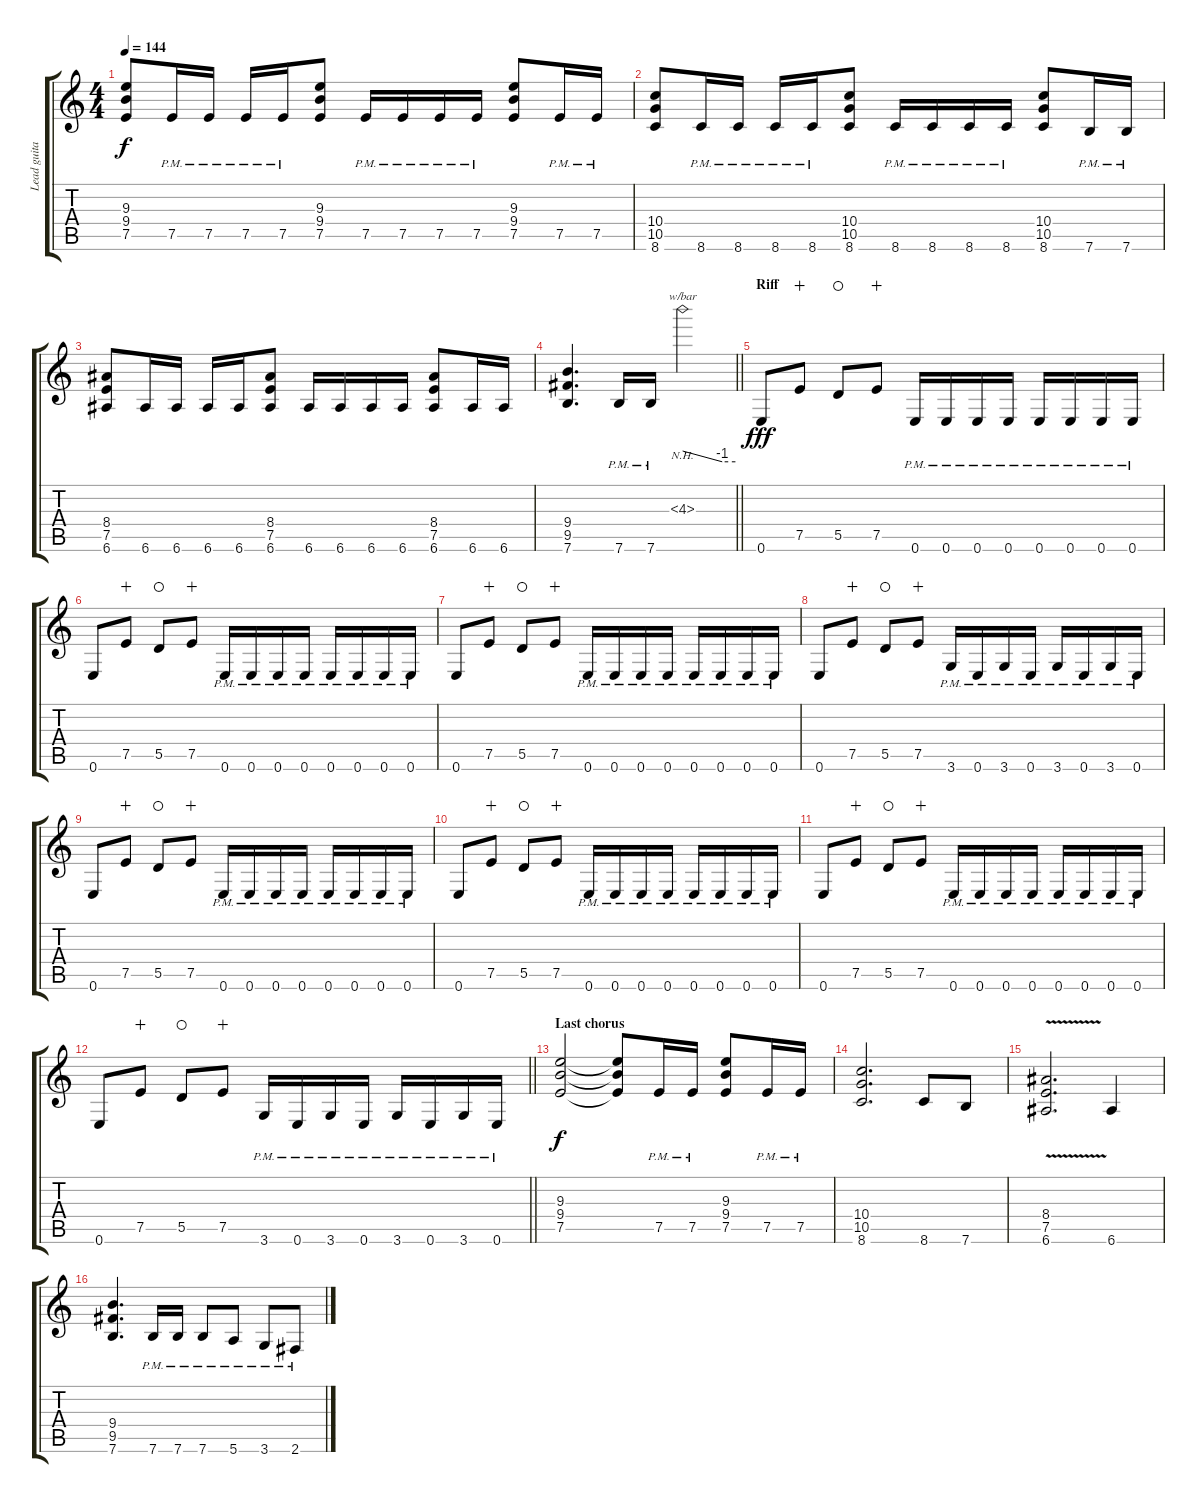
\track ("Lead guitar (single coil)" "Lead guita") {instrument overdrivenguitar}
\staff {score tabs}
\tuning (E4 B3 G3 D3 A2 E2) {hide}
\ts (4 4)
\tempo 144
\clef g2
\ks c
(9.3 9.4 7.5).8{dy f} 7.5{pm}.16 7.5{pm}.16 7.5{pm}.16 7.5{pm}.16 (9.3 9.4 7.5).8 7.5{pm}.16 7.5{pm}.16 7.5{pm}.16 7.5{pm}.16 (9.3 9.4 7.5).8 7.5{pm}.16 7.5{pm}.16 |
(10.4 10.5 8.6).8 8.6{pm}.16 8.6{pm}.16 8.6{pm}.16 8.6{pm}.16 (10.4 10.5 8.6).8 8.6{pm}.16 8.6{pm}.16 8.6{pm}.16 8.6{pm}.16 (10.4 10.5 8.6).8 7.6{pm}.16 7.6{pm}.16 |
(8.4 7.5 6.6).8 6.6.16 6.6.16 6.6.16 6.6.16 (8.4 7.5 6.6).8 6.6.16 6.6.16 6.6.16 6.6.16 (8.4 7.5 6.6).8 6.6.16 6.6.16 |
\barLineRight lightlight
(9.4 9.5 7.6).4{d} 7.6{pm}.16 7.6{pm}.16 4.3{nh}.2{tbe (custom default 0 0 45 -4 60 -4)} |
\section ("" "Riff")
0.6.8{dy fff} 7.5.8{wahc} 5.5.8{waho} 7.5.8{wahc} 0.6{pm}.16 0.6{pm}.16 0.6{pm}.16 0.6{pm}.16 0.6{pm}.16 0.6{pm}.16 0.6{pm}.16 0.6{pm}.16 |
0.6.8 7.5.8{wahc} 5.5.8{waho} 7.5.8{wahc} 0.6{pm}.16 0.6{pm}.16 0.6{pm}.16 0.6{pm}.16 0.6{pm}.16 0.6{pm}.16 0.6{pm}.16 0.6{pm}.16 |
0.6.8 7.5.8{wahc} 5.5.8{waho} 7.5.8{wahc} 0.6{pm}.16 0.6{pm}.16 0.6{pm}.16 0.6{pm}.16 0.6{pm}.16 0.6{pm}.16 0.6{pm}.16 0.6{pm}.16 |
0.6.8 7.5.8{wahc} 5.5.8{waho} 7.5.8{wahc} 3.6{pm}.16 0.6{pm}.16 3.6{pm}.16 0.6{pm}.16 3.6{pm}.16 0.6{pm}.16 3.6{pm}.16 0.6{pm}.16 |
0.6.8 7.5.8{wahc} 5.5.8{waho} 7.5.8{wahc} 0.6{pm}.16 0.6{pm}.16 0.6{pm}.16 0.6{pm}.16 0.6{pm}.16 0.6{pm}.16 0.6{pm}.16 0.6{pm}.16 |
0.6.8 7.5.8{wahc} 5.5.8{waho} 7.5.8{wahc} 0.6{pm}.16 0.6{pm}.16 0.6{pm}.16 0.6{pm}.16 0.6{pm}.16 0.6{pm}.16 0.6{pm}.16 0.6{pm}.16 |
0.6.8 7.5.8{wahc} 5.5.8{waho} 7.5.8{wahc} 0.6{pm}.16 0.6{pm}.16 0.6{pm}.16 0.6{pm}.16 0.6{pm}.16 0.6{pm}.16 0.6{pm}.16 0.6{pm}.16 |
\barLineRight lightlight
0.6.8 7.5.8{wahc} 5.5.8{waho} 7.5.8{wahc} 3.6{pm}.16 0.6{pm}.16 3.6{pm}.16 0.6{pm}.16 3.6{pm}.16 0.6{pm}.16 3.6{pm}.16 0.6{pm}.16 |
\section ("" "Last chorus")
(9.3 9.4 7.5).2{dy f} (9.3{t} 9.4{t} 7.5{t}).8 7.5{pm}.16 7.5{pm}.16 (9.3 9.4 7.5).8 7.5{pm}.16 7.5{pm}.16 |
(10.4 10.5 8.6).2{d} 8.6.8 7.6.8 |
(8.4 7.5 6.6{v}).2{d} 6.6.4 |
(9.4 9.5 7.6).4{d} 7.6{pm}.16 7.6{pm}.16 7.6{pm}.8 5.6{pm}.8 3.6{pm}.8 2.6{pm}.8
